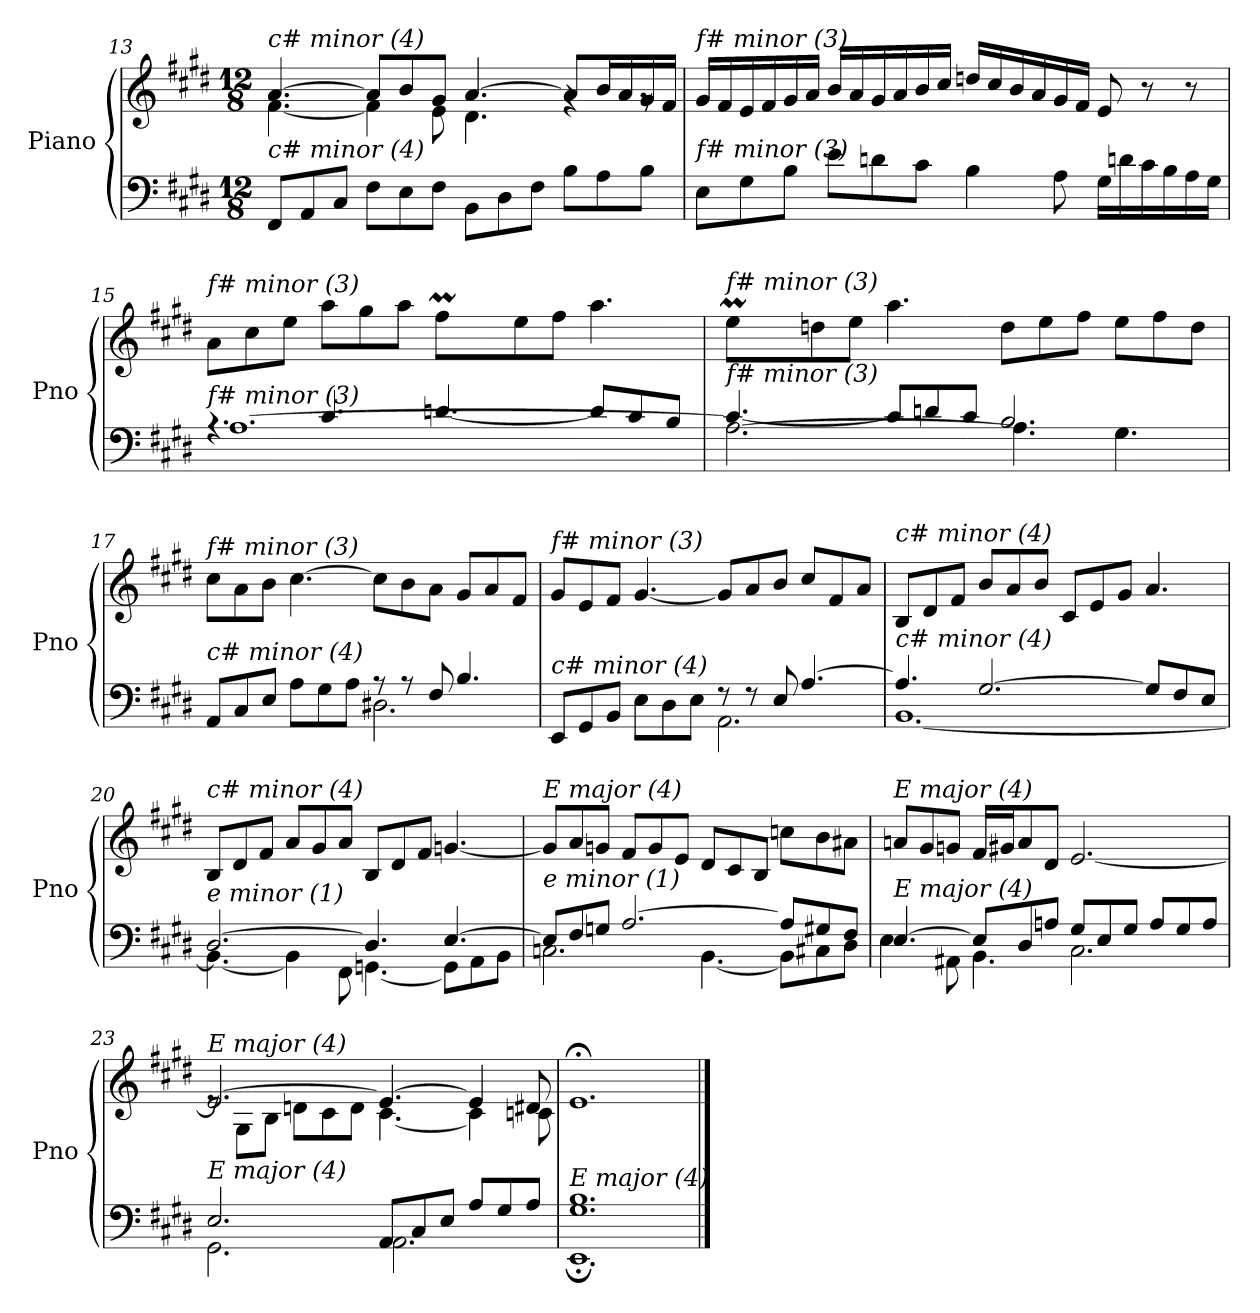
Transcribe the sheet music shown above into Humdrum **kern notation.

**kern	**kern
*part1	*part1
*staff2	*staff1
*I"Piano	*
*I'Pno	*
!!LO:LB:g=z
*clefF4	*clefG2
*k[f#c#g#d#]	*k[f#c#g#d#]
*M12/8	*M12/8
=13	=13
*	*^
!	!LO:TX:i:t=c# minor (4)	!
!LO:TX:i:t=c# minor (4)	!	!
8FF#/L	[4.a/	[4.f#\
8AA/	.	.
8C#/J	.	.
8F#\L	8a/L]	4f#\]
8E\	8b/	.
8F#\J	8g#/J	8e\
8BB\L	[4.a/	4.d#\
8D#\	.	.
8F#\J	.	.
8B\L	8a/L]	4rg
8A\	16b/L	.
.	16a/	.
8B\J	16g#/	8rg
.	16f#/JJ	.
*	*v	*v
=14	=14
!	!LO:TX:i:t=f# minor (3)
!LO:TX:i:t=f# minor (3)	!
8E\L	16g#/LL
.	16f#/
8G#\	16e/
.	16f#/
8B\J	16g#/
.	16a/JJ
8e\L	16b/LL
.	16a/
8dn\	16g#/
.	16a/
8c#\J	16b/
.	16cc#/JJ
4B\	16ddn/LL
.	16cc#/
.	16b/
.	16a/
8A\	16g#/
.	16f#/JJ
16G#\LL	8e/
16dn\	.
16c#\	8r
16B\	.
16A\	8r
16G#\JJ	.
!!LO:LB:g=z
=15	=15
*^	*^
*	*^	*	*
!	!	!	!LO:TX:i:t=f# minor (3)	!
!LO:TX:i:t=f# minor (3)	!	!	!	!
2.ryy	4.rA	[1.A	8a\L	2.ryy
.	.	.	8cc#\	.
.	.	.	8ee\J	.
.	4.c#/	.	8aa\L	.
.	.	.	8gg#\	.
.	.	.	8aa\J	.
*	*	*	*	*Xtuplet
8ryy	[4.dn/	.	8ff#M\L	40gg#yy
.	.	.	.	40ff#yy
.	.	.	.	40gg#yy
.	.	.	.	20ff#yy
2ryy	.	.	8ee\	2ryy
.	.	.	8ff#\J	.
.	8d/L]	.	4.aa\	.
.	8c#/	.	.	.
8ryy	8B/J	.	.	8ryy
!!LO:LB:g=z	!!
=16	=16	=16	=16	=16
!	!	!	!LO:TX:i:t=f# minor (3)	!
!LO:TX:i:t=f# minor (3)	!	!	!	!
8ryy	[4.c#/	2.A\_	8eeM\L	40ff#yy
.	.	.	.	40eeyy
.	.	.	.	40ff#yy
.	.	.	.	20eeyy
1ryy	.	.	8ddn\	1ryy
.	.	.	8ee\J	.
.	8c#/L]	.	4.aa\	.
.	8dn/	.	.	.
.	8c#/J	.	.	.
.	2.B/	4.A\]	8dd\L	.
.	.	.	8ee\	.
.	.	.	8ff#\J	.
4.ryy	.	4.G#\	8ee\L	4.ryy
.	.	.	8ff#\	.
.	.	.	8dd\J	.
*	*v	*v	*	*
=17	=17	=17	=17
!	!	!LO:TX:i:t=f# minor (3)	!
!LO:TX:i:t=c# minor (4)	!	!	!
8AA/L	2.ryy	8cc#\L	2.ryy
8C#/	.	8a\	.
8E/J	.	8b\J	.
8A\L	.	[4.cc#\	.
8G#\	.	.	.
8A\J	.	.	.
8r	2.D#X\	8cc#\L]	2.ryy
8r	.	8b\	.
8F#/	.	8a\J	.
4.B/	.	8g#/L	.
.	.	8a/	.
.	.	8f#/J	.
=18	=18	=18	=18
!	!	!LO:TX:i:t=f# minor (3)	!
!LO:TX:i:t=c# minor (4)	!	!	!
8EE/L	2.ryy	8g#/L	2.ryy
8GG#/	.	8e/	.
8BB/J	.	8f#/J	.
8E\L	.	[4.g#/	.
8D#\	.	.	.
8E\J	.	.	.
8r	2.AA\	8g#/L]	2.ryy
8r	.	8a/	.
8E/	.	8b/J	.
[4.A/	.	8cc#/L	.
.	.	8f#/	.
.	.	8a/J	.
*	*	*v	*v
!!LO:LB:g=z
=19	=19	=19
!	!	!LO:TX:i:t=c# minor (4)
!LO:TX:i:t=c# minor (4)	!	!
4.A/]	[1.BB	8B/L
.	.	8d#/
.	.	8f#/J
[2.G#/	.	8b/L
.	.	8a/
.	.	8b/J
.	.	8c#/L
.	.	8e/
.	.	8g#/J
8G#/L]	.	4.a/
8F#/	.	.
8E/J	.	.
=20	=20	=20
!	!	!LO:TX:i:t=c# minor (4)
!LO:TX:i:t=e minor (1)	!	!
[2.D#/	4.BB\_	8B/L
.	.	8d#/
.	.	8f#/J
.	4BB\]	8a/L
.	.	8g#/
.	8FF#\	8a/J
4.D#/]	[4.GGn\	8B/L
.	.	8d#/
.	.	8f#/J
[4.E/	8GG\L]	[4.gn/
.	8AA\	.
.	8BB\J	.
=21	=21	=21
!	!	!LO:TX:i:t=E major (4)
!LO:TX:i:t=e minor (1)	!	!
8E/L]	2.Cn\	8g/L]
8F#/	.	8a/
8Gn/J	.	8gn/J
[2.A/	.	8f#/L
.	.	8g/
.	.	8e/J
.	[4.BB\	8d#/L
.	.	8c#/
.	.	8B/J
8A/L]	8BB\L]	8ccn\L
8G#X/	8C#X\	8b\
8F#/J	8D#\J	8a#X\J
!!LO:LB:g=z
=22	=22	=22
!	!	!LO:TX:i:t=E major (4)
!LO:TX:i:t=E major (4)	!	!
[4.E/	4E\	8an/L
.	.	8g#/
.	8AA#X\	8gn/J
8E/L]	4.BB\	16f#/LL
.	.	16g#X/J
8D#/	.	8a/
8An/J	.	8d#/J
8G#/L	2.C#\	[2.e/
8E/	.	.
8G#/J	.	.
8A/L	.	.
8G#/	.	.
8A/J	.	.
=23	=23	=23
*	*	*^
!	!	!LO:TX:i:t=E major (4)	!
!LO:TX:i:t=E major (4)	!	!	!
2.E/	2.GG#\	2.e/_	8re
.	.	.	8G#\L
.	.	.	8B\J
.	.	.	8dn\L
.	.	.	8c#\
.	.	.	8d\J
8AA/L	2.AA\	4.e/_	[4.c#\
8C#/	.	.	.
8E/J	.	.	.
8A/L	.	4e/]	4c#\]
8G#/	.	.	.
8A/J	.	8d#X/	8cn\
=24	=24	=24	=24
!	!	!LO:TX:i:t=E major (4)	!
!LO:TX:i:t=E major (4)	!	!	!
*	*	*v	*v
1.G# 1.B	1.EE;	1.e;<
*v	*v	*
==	==
*-	*-
